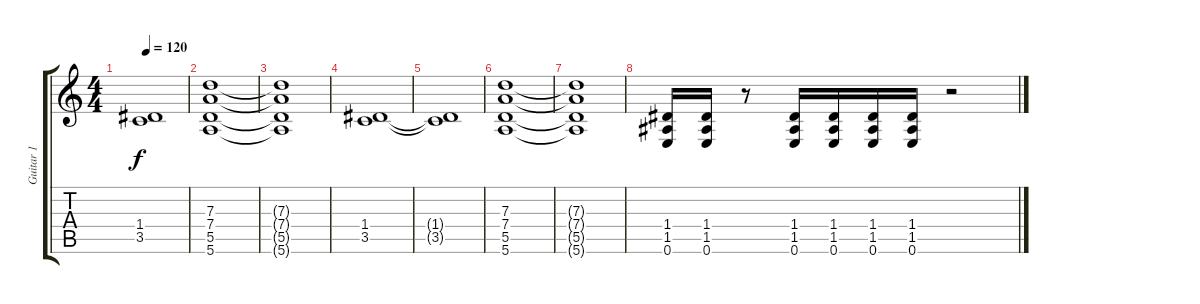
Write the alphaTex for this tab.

\track ("Guitar 1" "Guitar 1") {instrument distortionguitar}
\staff {score tabs}
\tuning (E4 B3 G3 D3 A2 E2) {hide}
\ts (4 4)
\tempo 120
\clef g2
\ks c
(1.4{t} 3.5{t}).1{dy f} |
(7.3 7.4 5.5 5.6).1 |
(7.3{t} 7.4{t} 5.5{t} 5.6{t}).1 |
(1.4 3.5).1 |
(1.4{t} 3.5{t}).1 |
(7.3 7.4 5.5 5.6).1 |
(7.3{t} 7.4{t} 5.5{t} 5.6{t}).1 |
(1.4 1.5 0.6).16 (1.4 1.5 0.6).16 r.8 (1.4 1.5 0.6).16 (1.4 1.5 0.6).16 (1.4 1.5 0.6).16 (1.4 1.5 0.6).16 r.2
